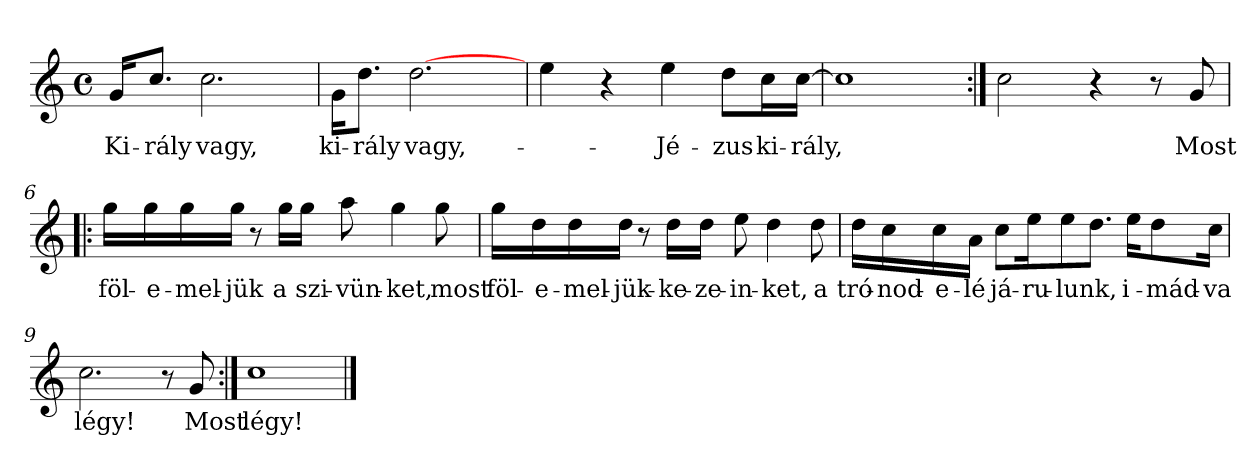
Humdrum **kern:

**kern	**text
*part1	*part1
*staff1	*staff1
*clefG2	*
*k[]	*
*C:	*
*M4/4	*
*met(c)	*
=1	=1
!	!LO:LY:b
16g/KL	Ki-
!	!LO:LY:b
8.cc/J	-rály
!	!LO:LY:b
2.cc\	vagy,
=2	=2
!	!LO:LY:b
16g\KL	ki-
!	!LO:LY:b
8.dd\J	-rály
!	!LO:LY:b
[2.dd\	vagy,-
=3	=3
4ee\	.
4r	.
!	!LO:LY:b
4ee\	-Jé-
!	!LO:LY:b
8dd\L	-zus
!	!LO:LY:b
16cc\L	ki-
!	!LO:LY:b
[16cc\JJ	-rály,
=4	=4
1cc]	.
=5:|!	=5:|!
2cc\	.
4r	.
8r	.
!	!LO:LY:b
8g/	Most
!!LO:LB:g=z
=6!|:	=6!|:
!	!LO:LY:b
16gg\LL	föl-
!	!LO:LY:b
16gg\	-e-
!	!LO:LY:b
16gg\	-mel-
!	!LO:LY:b
16gg\JJ	-jük
8r	.
!	!LO:LY:b
16gg\LL	a
!	!LO:LY:b
16gg\JJ	szi-
!	!LO:LY:b
8aa\	-vün-
!	!LO:LY:b
4gg\	-ket,
!	!LO:LY:b
8gg\	most
=7	=7
!	!LO:LY:b
16gg\LL	föl-
!	!LO:LY:b
16dd\	-e-
!	!LO:LY:b
16dd\	-mel-
!	!LO:LY:b
16dd\JJ	-jük-
8r	.
!	!LO:LY:b
16dd\LL	-ke-
!	!LO:LY:b
16dd\JJ	-ze-
!	!LO:LY:b
8ee\	-in-
!	!LO:LY:b
4dd\	-ket,
!	!LO:LY:b
8dd\	a
=8	=8
!	!LO:LY:b
16dd\LL	tró-
!	!LO:LY:b
16cc\	-nod-
!	!LO:LY:b
16cc\	-e-
!	!LO:LY:b
16a\JJ	-lé
!	!LO:LY:b
8cc\L	já-
!	!LO:LY:b
16ee\k	-ru-
!	!LO:LY:b
8ee\	-lunk,
8.dd\J	.
!	!LO:LY:b
16ee\KL	i-
!	!LO:LY:b
8dd\	-mád-
!	!LO:LY:b
16cc\Jk	-va
!!LO:LB:g=z
=9	=9
!	!LO:LY:b
2.cc\	légy!
8r	.
!	!LO:LY:b
8g/	Most
=10:|!	=10:|!
!	!LO:LY:b
1cc	légy!
==	==
*-	*-
